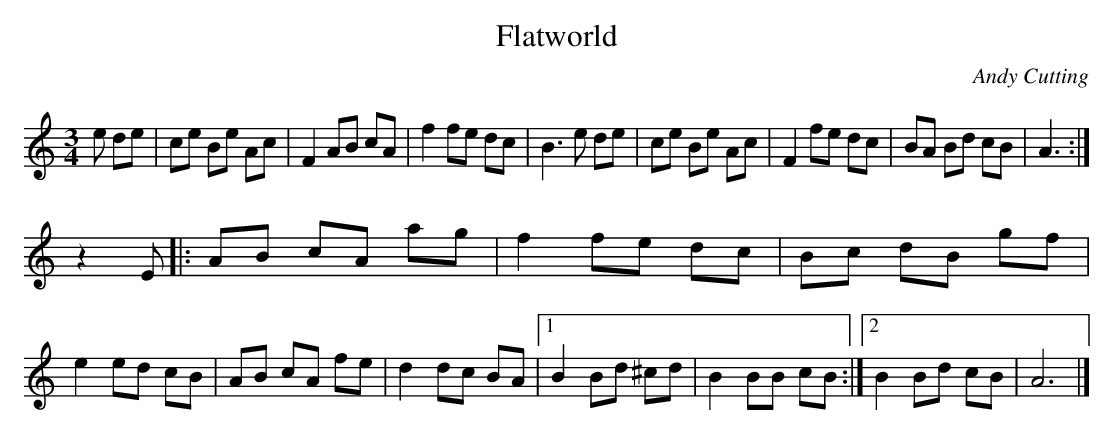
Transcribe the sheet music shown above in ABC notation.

X:1
T:Flatworld
C:Andy Cutting
L:1/8
M:3/4
K:Am
e de|ce Be Ac|F2AB cA|f2 fe dc|B3 e de|\
ce Be Ac|F2 fe dc|BA Bd cB|A3:|
z2E|:AB cA ag|f2 fe dc|Bc dB gf|e2 ed cB|AB cA fe|\
d2 dc BA|1 B2 Bd ^cd|B2 BB cB:|2 B2 Bd cB|A6|]
